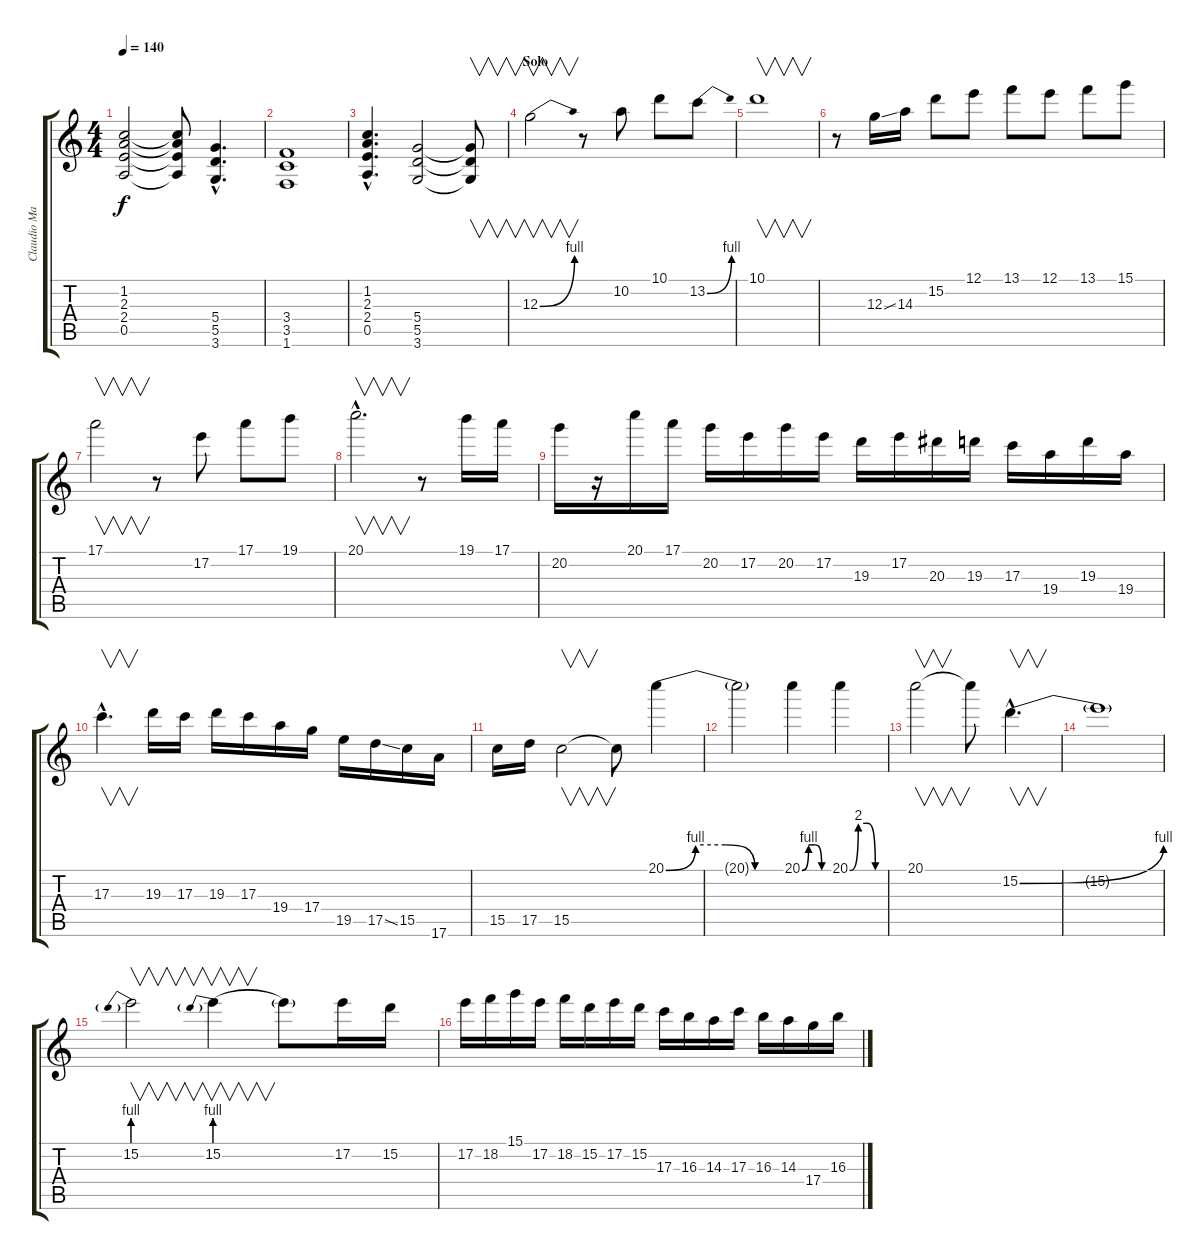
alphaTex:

\track ("Claudio Marciello (solo)" "Claudio Ma") {instrument overdrivenguitar}
\staff {score tabs}
\tuning (E4 B3 G3 D3 A2 E2) {hide}
\ts (4 4)
\tempo 140
\clef g2
\ks c
(1.2 2.3 2.4 0.5).2{dy f} (1.2{t} 2.3{t} 2.4{t} 0.5{t}).8 (5.4{hac} 5.5{hac} 3.6{hac}).4{d} |
(3.4 3.5 1.6).1 |
(1.2{hac} 2.3{hac} 2.4{hac} 0.5{hac}).4{d} (5.4 5.5 3.6).2 (5.4{t} 5.5{t} 3.6{t}).8{v} |
\section ("" "Solo")
12.3{be (bend 0 0 60 4)}.2{v volume 16} r.8 10.2.8 10.1.8 13.2{be (bend 0 0 60 4)}.8 |
10.1.1{v volume 16} |
r.8{volume 16} 12.3{ss}.16 14.3.16 15.2.8 12.1.8 13.1.8 12.1.8 13.1.8 15.1.8 |
17.1.2{v volume 16} r.8 17.2.8 17.1.8 19.1.8 |
20.1{hac}.2{v d volume 16} r.8 19.1.16 17.1.16 |
20.2.16{volume 16} r.16 20.1.16 17.1.16 20.2.16 17.2.16 20.2.16 17.2.16 19.3.16 17.2.16 20.3.16 19.3.16 17.3.16 19.4.16 19.3.16 19.4.16 |
17.3{hac}.4{v d volume 16} 19.3.16 17.3.16 19.3.16 17.3.16 19.4.16 17.4.16 19.5.16 17.5{ss}.16 15.5.16 17.6.16 |
15.5.16{volume 16} 17.5.16 15.5.2{v} 15.5{t}.8 20.1{be (custom 0 0 15 4 30 4 45 0 60 0)}.4 |
20.1{t}.2{volume 16} 20.1{be (custom 0 0 15 4 30 4 45 0 60 0)}.4 20.1{be (custom 0 0 15 8 30 8 45 0 60 0)}.4 |
20.1.2{v volume 16} 20.1{t}.8 15.2{be (bend 0 0 60 4) hac}.4{v d} |
15.2{t}.1{volume 16} |
15.2{be (prebend 0 4 60 4)}.2{v volume 16} 15.2{be (prebend 0 4 60 4)}.4{v} 15.2{t}.8 17.2.16 15.2.16 |
17.2.16{volume 16} 18.2.16 15.1.16 17.2.16 18.2.16 15.2.16 17.2.16 15.2.16 17.3.16 16.3.16 14.3.16 17.3.16 16.3.16 14.3.16 17.4.16 16.3.16
